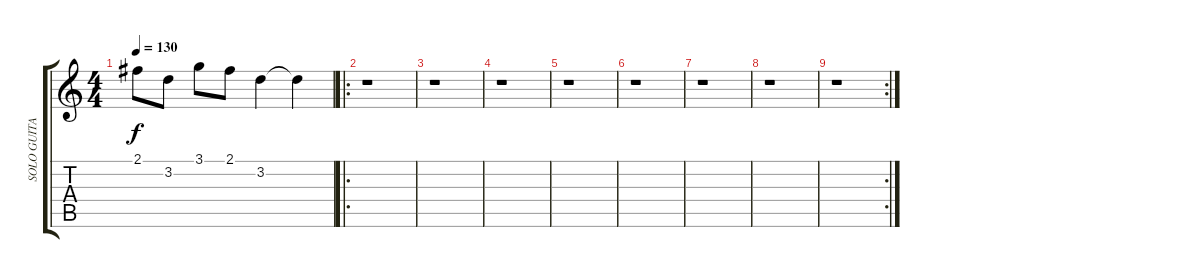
\track ("SOLO GUITAR" "SOLO GUITA") {instrument distortionguitar}
\staff {score tabs}
\tuning (E4 B3 G3 D3 A2 E2) {hide}
\ts (4 4)
\tempo 130
\clef g2
\ks c
2.1.8{dy f} 3.2.8 3.1.8 2.1.8 3.2.4 3.2{t}.4 |
\ro
r.1 |
r.1 |
r.1 |
r.1 |
r.1 |
r.1 |
r.1 |
\rc 2
r.1
